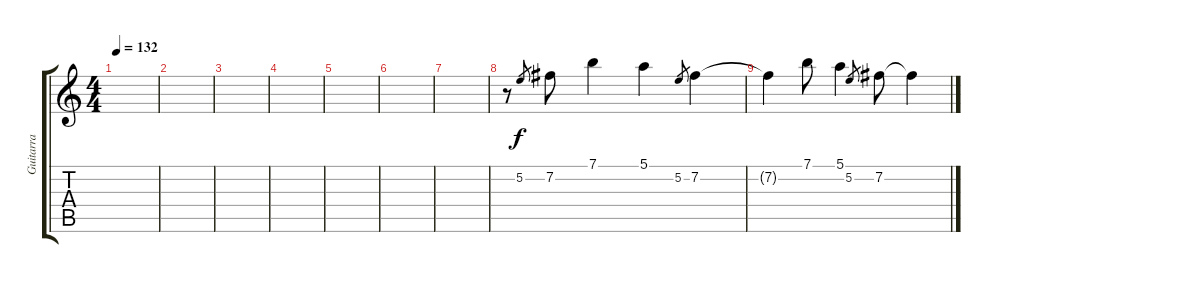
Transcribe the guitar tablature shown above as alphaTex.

\track ("Guitarra" "Guitarra") {instrument electricguitarjazz}
\staff {score tabs}
\tuning (E4 B3 G3 D3 A2 E2) {hide}
\ts (4 4)
\tempo 132
\clef g2
\ks c
|
|
|
|
|
|
|
r.8 5.2.8{gr} 7.2.8 7.1.4 5.1.4 5.2.8{gr} 7.2.4 |
7.2{t}.4 7.1.8 5.1.4 5.2.8{gr} 7.2.8 7.2{t}.4
